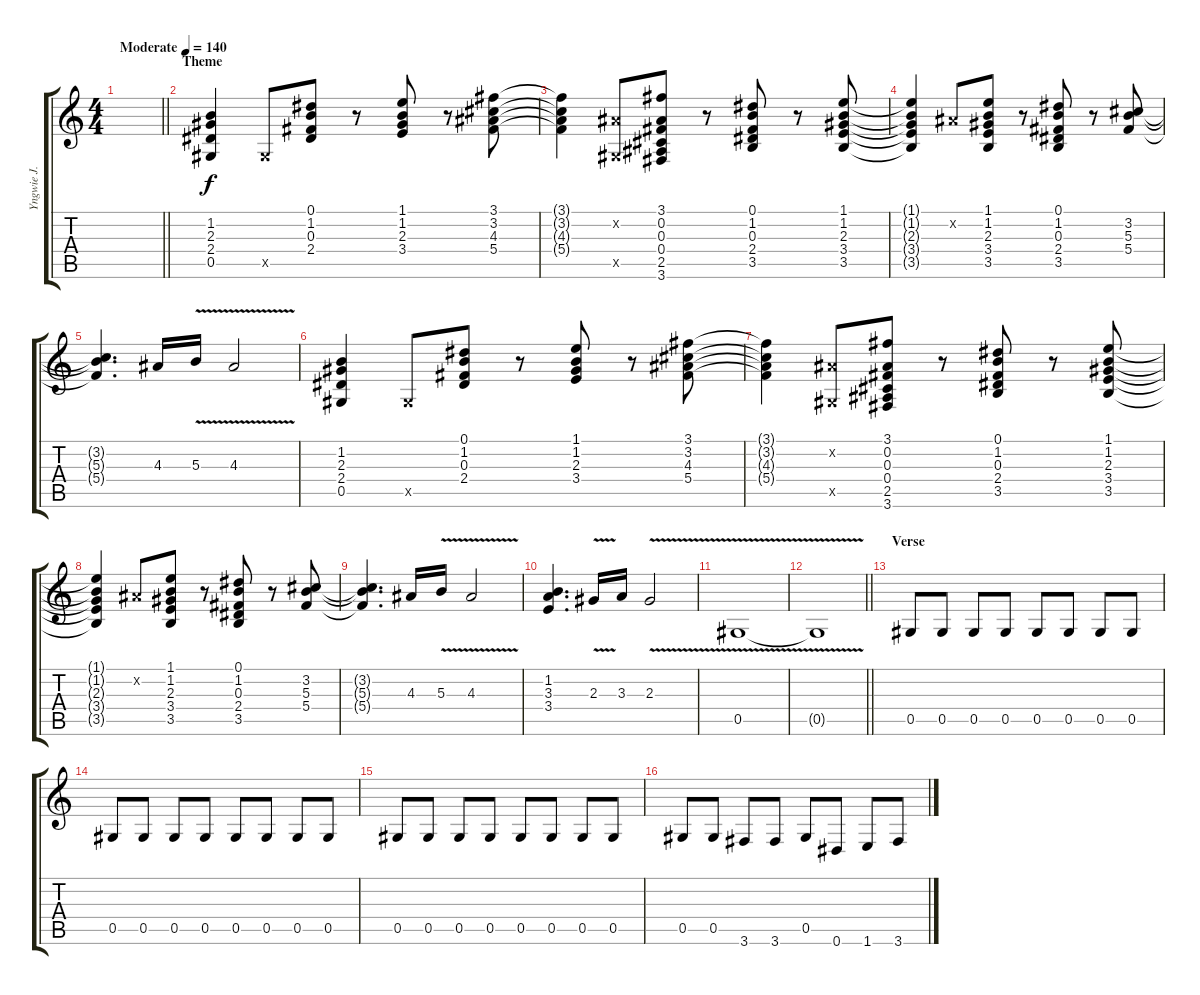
\track ("Yngwie J. Malmsteen" "Yngwie J. ") {instrument overdrivenguitar}
\staff {score tabs}
\tuning (Eb4 Bb3 Gb3 Db3 Ab2 Eb2) {hide}
\ts (4 4)
\tempo (140 "Moderate")
\clef g2
\barLineRight lightlight
\ks c
|
\section ("" "Theme")
(1.2 2.3 2.4 0.5).4 0.5{x}.8 (0.1 1.2 0.3 2.4).8 r.8 (1.1 1.2 2.3 3.4).8 r.8 (3.1 3.2 4.3 5.4).8 |
(3.1{t} 3.2{t} 4.3{t} 5.4{t}).4 (0.2{x} 0.5{x}).8 (3.1 0.2 0.3 0.4 2.5 3.6).8 r.8 (0.1 1.2 0.3 2.4 3.5).8 r.8 (1.1 1.2 2.3 3.4 3.5).8 |
(1.1{t} 1.2{t} 2.3{t} 3.4{t} 3.5{t}).4 0.2{x}.8 (1.1 1.2 2.3 3.4 3.5).8 r.8 (0.1 1.2 0.3 2.4 3.5).8 r.8 (3.2 5.3 5.4).8 |
(3.2{t} 5.3{t} 5.4{t}).4{d} 4.3.16 5.3{v}.16 4.3{v}.2 |
(1.2 2.3 2.4 0.5).4 0.5{x}.8 (0.1 1.2 0.3 2.4).8 r.8 (1.1 1.2 2.3 3.4).8 r.8 (3.1 3.2 4.3 5.4).8 |
(3.1{t} 3.2{t} 4.3{t} 5.4{t}).4 (0.2{x} 0.5{x}).8 (3.1 0.2 0.3 0.4 2.5 3.6).8 r.8 (0.1 1.2 0.3 2.4 3.5).8 r.8 (1.1 1.2 2.3 3.4 3.5).8 |
(1.1{t} 1.2{t} 2.3{t} 3.4{t} 3.5{t}).4 0.2{x}.8 (1.1 1.2 2.3 3.4 3.5).8 r.8 (0.1 1.2 0.3 2.4 3.5).8 r.8 (3.2 5.3 5.4).8 |
(3.2{t} 5.3{t} 5.4{t}).4{d} 4.3.16 5.3{v}.16 4.3{v}.2 |
(1.2 3.3 3.4).4{d} 2.3{v}.16 3.3.16 2.3{v}.2 |
0.5{v}.1 |
\barLineRight lightlight
0.5{t}.1 |
\section ("" "Verse")
0.5.8 0.5.8 0.5.8 0.5.8 0.5.8 0.5.8 0.5.8 0.5.8 |
0.5.8 0.5.8 0.5.8 0.5.8 0.5.8 0.5.8 0.5.8 0.5.8 |
0.5.8 0.5.8 0.5.8 0.5.8 0.5.8 0.5.8 0.5.8 0.5.8 |
0.5.8 0.5.8 3.6.8 3.6.8 0.5.8 0.6.8 1.6.8 3.6.8
